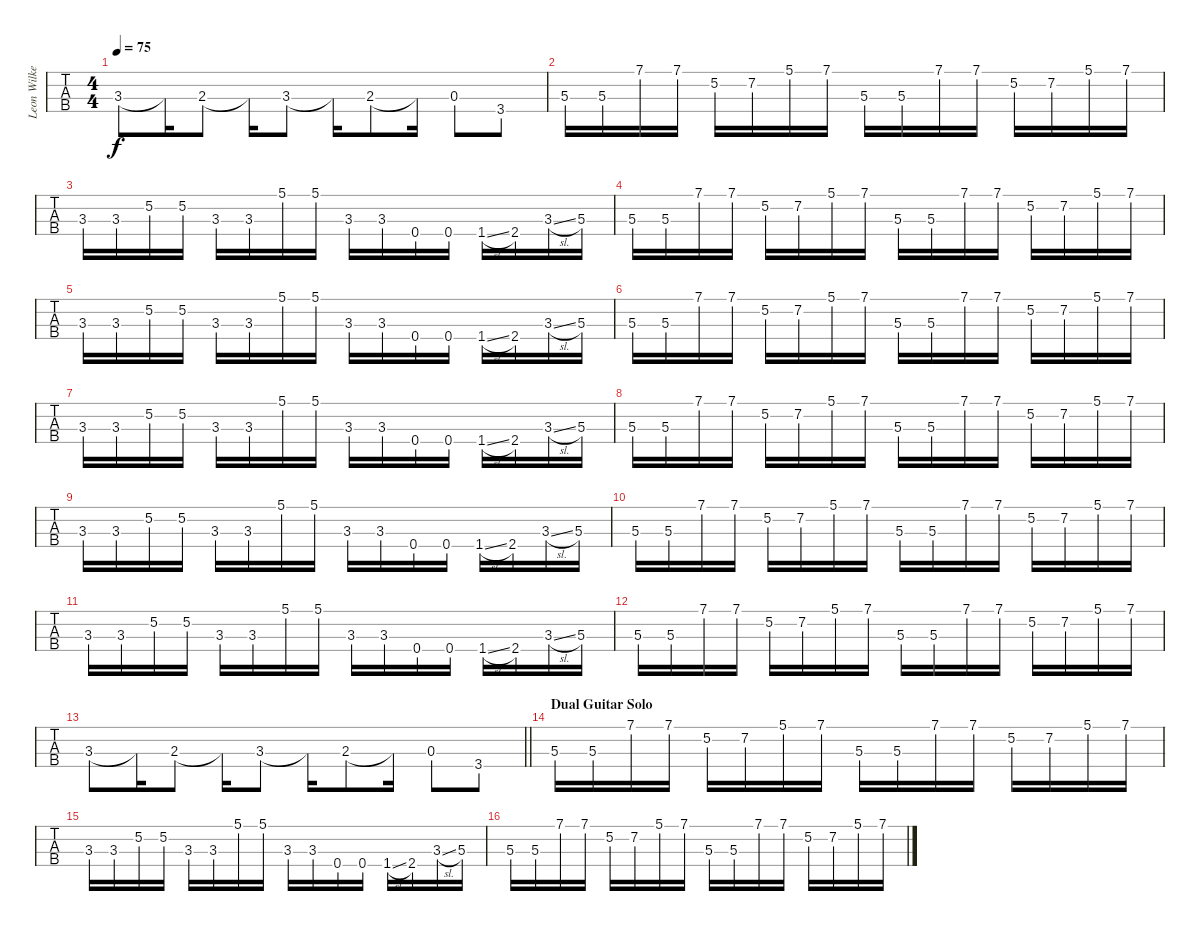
\track ("Leon Wilkeson - Bass Guitar" "Leon Wilke") {instrument electricbasspick}
\staff {tabs}
\tuning (G2 D2 A1 D1) {hide}
\ts (4 4)
\tempo 75
\clef f4
\ks c
3.3.8{dy f} 3.3{t}.16 2.3.8 2.3{t}.16 3.3.8 3.3{t}.16 2.3.8 2.3{t}.16 0.3.8 3.4.8 |
5.3.16 5.3.16 7.1.16 7.1.16 5.2.16 7.2.16 5.1.16 7.1.16 5.3.16 5.3.16 7.1.16 7.1.16 5.2.16 7.2.16 5.1.16 7.1.16 |
3.3.16 3.3.16 5.2.16 5.2.16 3.3.16 3.3.16 5.1.16 5.1.16 3.3.16 3.3.16 0.4.16 0.4.16 1.4{sl}.16 2.4.16 3.3{sl}.16 5.3.16 |
5.3.16 5.3.16 7.1.16 7.1.16 5.2.16 7.2.16 5.1.16 7.1.16 5.3.16 5.3.16 7.1.16 7.1.16 5.2.16 7.2.16 5.1.16 7.1.16 |
3.3.16 3.3.16 5.2.16 5.2.16 3.3.16 3.3.16 5.1.16 5.1.16 3.3.16 3.3.16 0.4.16 0.4.16 1.4{sl}.16 2.4.16 3.3{sl}.16 5.3.16 |
5.3.16 5.3.16 7.1.16 7.1.16 5.2.16 7.2.16 5.1.16 7.1.16 5.3.16 5.3.16 7.1.16 7.1.16 5.2.16 7.2.16 5.1.16 7.1.16 |
3.3.16 3.3.16 5.2.16 5.2.16 3.3.16 3.3.16 5.1.16 5.1.16 3.3.16 3.3.16 0.4.16 0.4.16 1.4{sl}.16 2.4.16 3.3{sl}.16 5.3.16 |
5.3.16 5.3.16 7.1.16 7.1.16 5.2.16 7.2.16 5.1.16 7.1.16 5.3.16 5.3.16 7.1.16 7.1.16 5.2.16 7.2.16 5.1.16 7.1.16 |
3.3.16 3.3.16 5.2.16 5.2.16 3.3.16 3.3.16 5.1.16 5.1.16 3.3.16 3.3.16 0.4.16 0.4.16 1.4{sl}.16 2.4.16 3.3{sl}.16 5.3.16 |
5.3.16 5.3.16 7.1.16 7.1.16 5.2.16 7.2.16 5.1.16 7.1.16 5.3.16 5.3.16 7.1.16 7.1.16 5.2.16 7.2.16 5.1.16 7.1.16 |
3.3.16 3.3.16 5.2.16 5.2.16 3.3.16 3.3.16 5.1.16 5.1.16 3.3.16 3.3.16 0.4.16 0.4.16 1.4{sl}.16 2.4.16 3.3{sl}.16 5.3.16 |
5.3.16 5.3.16 7.1.16 7.1.16 5.2.16 7.2.16 5.1.16 7.1.16 5.3.16 5.3.16 7.1.16 7.1.16 5.2.16 7.2.16 5.1.16 7.1.16 |
\barLineRight lightlight
3.3.8 3.3{t}.16 2.3.8 2.3{t}.16 3.3.8 3.3{t}.16 2.3.8 2.3{t}.16 0.3.8 3.4.8 |
\section ("" "Dual Guitar Solo")
5.3.16 5.3.16 7.1.16 7.1.16 5.2.16 7.2.16 5.1.16 7.1.16 5.3.16 5.3.16 7.1.16 7.1.16 5.2.16 7.2.16 5.1.16 7.1.16 |
3.3.16 3.3.16 5.2.16 5.2.16 3.3.16 3.3.16 5.1.16 5.1.16 3.3.16 3.3.16 0.4.16 0.4.16 1.4{sl}.16 2.4.16 3.3{sl}.16 5.3.16 |
5.3.16 5.3.16 7.1.16 7.1.16 5.2.16 7.2.16 5.1.16 7.1.16 5.3.16 5.3.16 7.1.16 7.1.16 5.2.16 7.2.16 5.1.16 7.1.16
